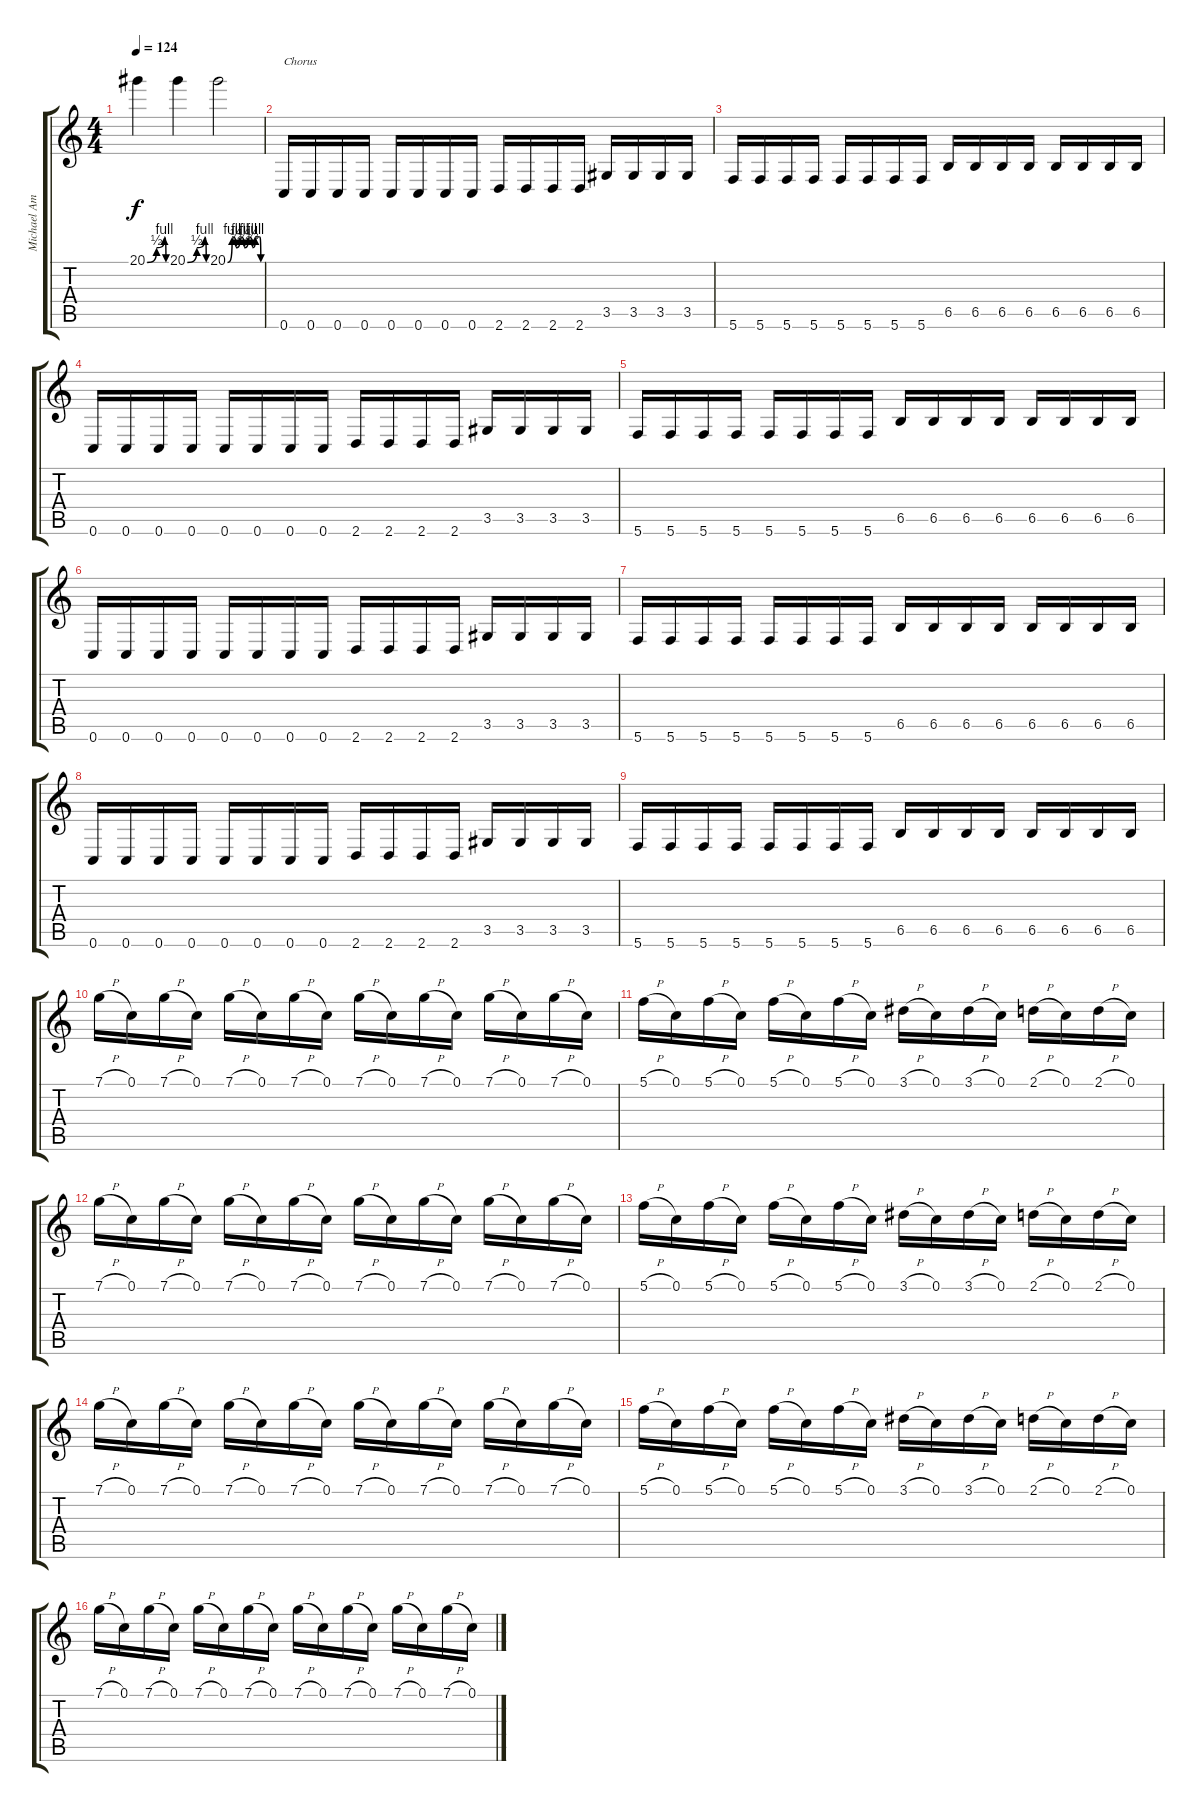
\track ("Michael Amott" "Michael Am") {instrument distortionguitar}
\staff {score tabs}
\tuning (C4 G3 Eb3 Bb2 F2 C2) {hide}
\ts (4 4)
\tempo 124
\clef g2
\ks c
20.1{be (custom 0 0 30 2 55 4 60 0)}.4{dy f balance 0} 20.1{be (custom 0 0 30 2 55 4 60 0)}.4{balance 16} 20.1{be (custom 0 0 8 4 15 2 22 4 30 2 37 4 45 2 50 4 58 4 60 0)}.2{balance 8} |
0.6.16{txt "Chorus" volume 13} 0.6.16 0.6.16 0.6.16 0.6.16 0.6.16 0.6.16 0.6.16 2.6.16 2.6.16 2.6.16 2.6.16 3.5.16 3.5.16 3.5.16 3.5.16 |
5.6.16 5.6.16 5.6.16 5.6.16 5.6.16 5.6.16 5.6.16 5.6.16 6.5.16 6.5.16 6.5.16 6.5.16 6.5.16 6.5.16 6.5.16 6.5.16 |
0.6.16 0.6.16 0.6.16 0.6.16 0.6.16 0.6.16 0.6.16 0.6.16 2.6.16 2.6.16 2.6.16 2.6.16 3.5.16 3.5.16 3.5.16 3.5.16 |
5.6.16 5.6.16 5.6.16 5.6.16 5.6.16 5.6.16 5.6.16 5.6.16 6.5.16 6.5.16 6.5.16 6.5.16 6.5.16 6.5.16 6.5.16 6.5.16 |
0.6.16 0.6.16 0.6.16 0.6.16 0.6.16 0.6.16 0.6.16 0.6.16 2.6.16 2.6.16 2.6.16 2.6.16 3.5.16 3.5.16 3.5.16 3.5.16 |
5.6.16 5.6.16 5.6.16 5.6.16 5.6.16 5.6.16 5.6.16 5.6.16 6.5.16 6.5.16 6.5.16 6.5.16 6.5.16 6.5.16 6.5.16 6.5.16 |
0.6.16 0.6.16 0.6.16 0.6.16 0.6.16 0.6.16 0.6.16 0.6.16 2.6.16 2.6.16 2.6.16 2.6.16 3.5.16 3.5.16 3.5.16 3.5.16 |
5.6.16 5.6.16 5.6.16 5.6.16 5.6.16 5.6.16 5.6.16 5.6.16 6.5.16 6.5.16 6.5.16 6.5.16 6.5.16 6.5.16 6.5.16 6.5.16 |
7.1{h}.16 0.1.16 7.1{h}.16 0.1.16 7.1{h}.16 0.1.16 7.1{h}.16 0.1.16 7.1{h}.16 0.1.16 7.1{h}.16 0.1.16 7.1{h}.16 0.1.16 7.1{h}.16 0.1.16 |
5.1{h}.16 0.1.16 5.1{h}.16 0.1.16 5.1{h}.16 0.1.16 5.1{h}.16 0.1.16 3.1{h}.16 0.1.16 3.1{h}.16 0.1.16 2.1{h}.16 0.1.16 2.1{h}.16 0.1.16 |
7.1{h}.16 0.1.16 7.1{h}.16 0.1.16 7.1{h}.16 0.1.16 7.1{h}.16 0.1.16 7.1{h}.16 0.1.16 7.1{h}.16 0.1.16 7.1{h}.16 0.1.16 7.1{h}.16 0.1.16 |
5.1{h}.16 0.1.16 5.1{h}.16 0.1.16 5.1{h}.16 0.1.16 5.1{h}.16 0.1.16 3.1{h}.16 0.1.16 3.1{h}.16 0.1.16 2.1{h}.16 0.1.16 2.1{h}.16 0.1.16 |
7.1{h}.16 0.1.16 7.1{h}.16 0.1.16 7.1{h}.16 0.1.16 7.1{h}.16 0.1.16 7.1{h}.16 0.1.16 7.1{h}.16 0.1.16 7.1{h}.16 0.1.16 7.1{h}.16 0.1.16 |
5.1{h}.16 0.1.16 5.1{h}.16 0.1.16 5.1{h}.16 0.1.16 5.1{h}.16 0.1.16 3.1{h}.16 0.1.16 3.1{h}.16 0.1.16 2.1{h}.16 0.1.16 2.1{h}.16 0.1.16 |
7.1{h}.16 0.1.16 7.1{h}.16 0.1.16 7.1{h}.16 0.1.16 7.1{h}.16 0.1.16 7.1{h}.16 0.1.16 7.1{h}.16 0.1.16 7.1{h}.16 0.1.16 7.1{h}.16 0.1.16
